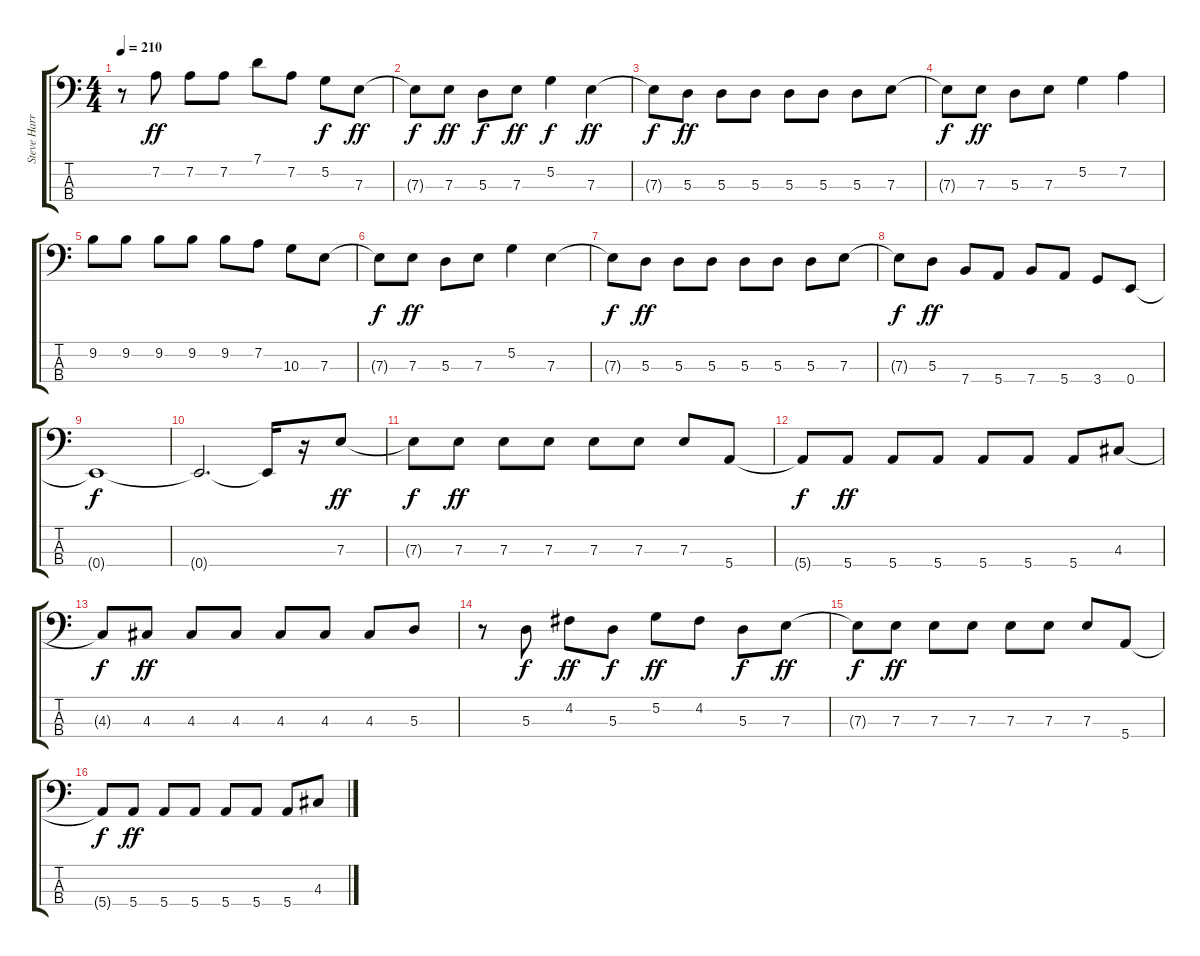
\track ("Steve Harris" "Steve Harr") {instrument electricbassfinger}
\staff {score tabs}
\tuning (G2 D2 A1 E1) {hide}
\ts (4 4)
\tempo 210
\clef f4
\ks c
r.8{dy ff} 7.2.8 7.2.8 7.2.8 7.1.8 7.2.8 5.2.8{dy f} 7.3.8{dy ff} |
7.3{t}.8{dy f} 7.3.8{dy ff} 5.3.8{dy f} 7.3.8{dy ff} 5.2.4{dy f} 7.3.4{dy ff} |
7.3{t}.8{dy f} 5.3.8{dy ff} 5.3.8 5.3.8 5.3.8 5.3.8 5.3.8 7.3.8 |
7.3{t}.8{dy f} 7.3.8{dy ff} 5.3.8 7.3.8 5.2.4 7.2.4 |
9.2.8 9.2.8 9.2.8 9.2.8 9.2.8 7.2.8 10.3.8 7.3.8 |
7.3{t}.8{dy f} 7.3.8{dy ff} 5.3.8 7.3.8 5.2.4 7.3.4 |
7.3{t}.8{dy f} 5.3.8{dy ff} 5.3.8 5.3.8 5.3.8 5.3.8 5.3.8 7.3.8 |
7.3{t}.8{dy f} 5.3.8{dy ff} 7.4.8 5.4.8 7.4.8 5.4.8 3.4.8 0.4.8 |
0.4{t}.1{dy f} |
0.4{t}.2{d} 0.4{t}.16 r.16 7.3.8{dy ff} |
7.3{t}.8{dy f} 7.3.8{dy ff} 7.3.8 7.3.8 7.3.8 7.3.8 7.3.8 5.4.8 |
5.4{t}.8{dy f} 5.4.8{dy ff} 5.4.8 5.4.8 5.4.8 5.4.8 5.4.8 4.3.8 |
4.3{t}.8{dy f} 4.3.8{dy ff} 4.3.8 4.3.8 4.3.8 4.3.8 4.3.8 5.3.8 |
r.8 5.3.8{dy f} 4.2.8{dy ff} 5.3.8{dy f} 5.2.8{dy ff} 4.2.8 5.3.8{dy f} 7.3.8{dy ff} |
7.3{t}.8{dy f} 7.3.8{dy ff} 7.3.8 7.3.8 7.3.8 7.3.8 7.3.8 5.4.8 |
5.4{t}.8{dy f} 5.4.8{dy ff} 5.4.8 5.4.8 5.4.8 5.4.8 5.4.8 4.3.8
